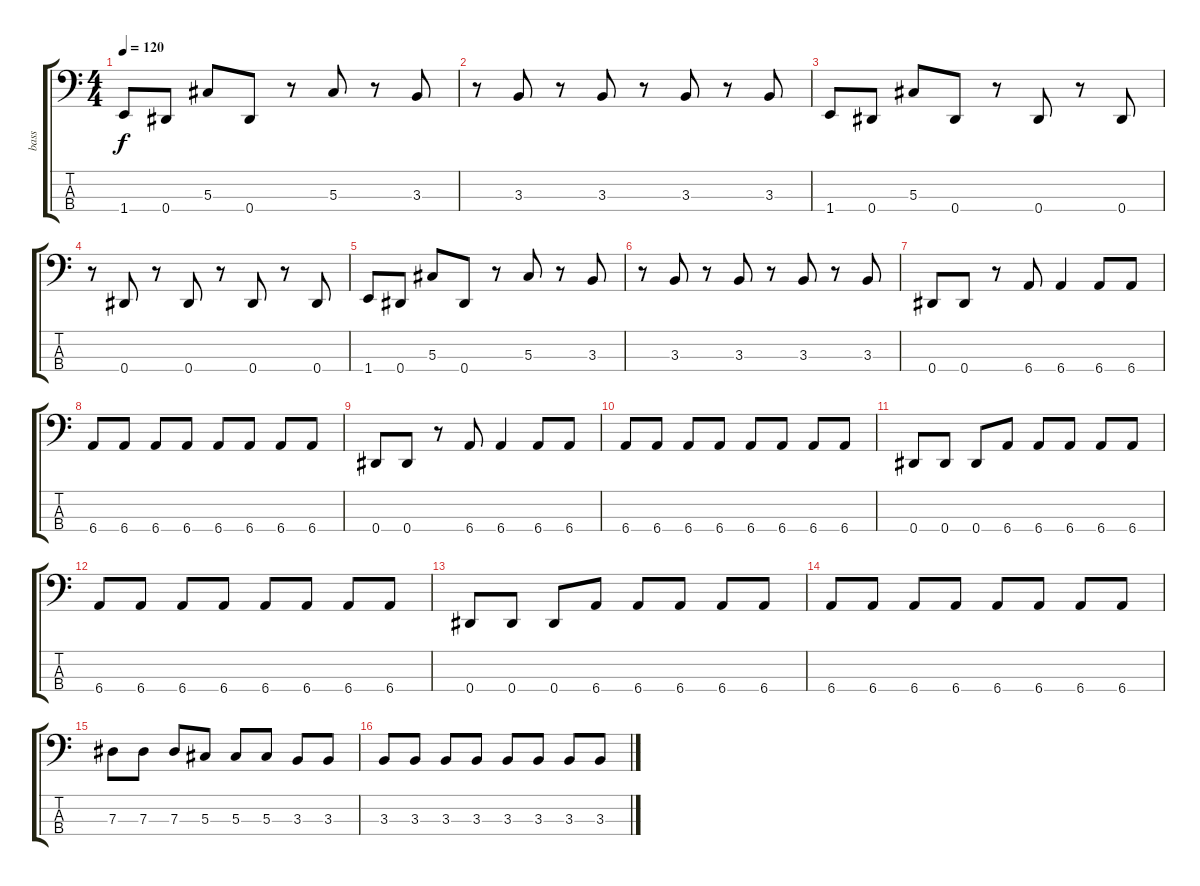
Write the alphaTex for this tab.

\track ("bass" "bass") {instrument electricbasspick}
\staff {score tabs}
\tuning (Gb2 Db2 Ab1 Eb1) {hide}
\ts (4 4)
\tempo 120
\clef f4
\ks c
1.4.8{dy f} 0.4.8 5.3.8 0.4.8 r.8 5.3.8 r.8 3.3.8 |
r.8 3.3.8 r.8 3.3.8 r.8 3.3.8 r.8 3.3.8 |
1.4.8 0.4.8 5.3.8 0.4.8 r.8 0.4.8 r.8 0.4.8 |
r.8 0.4.8 r.8 0.4.8 r.8 0.4.8 r.8 0.4.8 |
1.4.8 0.4.8 5.3.8 0.4.8 r.8 5.3.8 r.8 3.3.8 |
r.8 3.3.8 r.8 3.3.8 r.8 3.3.8 r.8 3.3.8 |
0.4.8 0.4.8 r.8 6.4.8 6.4.4 6.4.8 6.4.8 |
6.4.8 6.4.8 6.4.8 6.4.8 6.4.8 6.4.8 6.4.8 6.4.8 |
0.4.8 0.4.8 r.8 6.4.8 6.4.4 6.4.8 6.4.8 |
6.4.8 6.4.8 6.4.8 6.4.8 6.4.8 6.4.8 6.4.8 6.4.8 |
0.4.8 0.4.8 0.4.8 6.4.8 6.4.8 6.4.8 6.4.8 6.4.8 |
6.4.8 6.4.8 6.4.8 6.4.8 6.4.8 6.4.8 6.4.8 6.4.8 |
0.4.8 0.4.8 0.4.8 6.4.8 6.4.8 6.4.8 6.4.8 6.4.8 |
6.4.8 6.4.8 6.4.8 6.4.8 6.4.8 6.4.8 6.4.8 6.4.8 |
7.3.8 7.3.8 7.3.8 5.3.8 5.3.8 5.3.8 3.3.8 3.3.8 |
3.3.8 3.3.8 3.3.8 3.3.8 3.3.8 3.3.8 3.3.8 3.3.8
